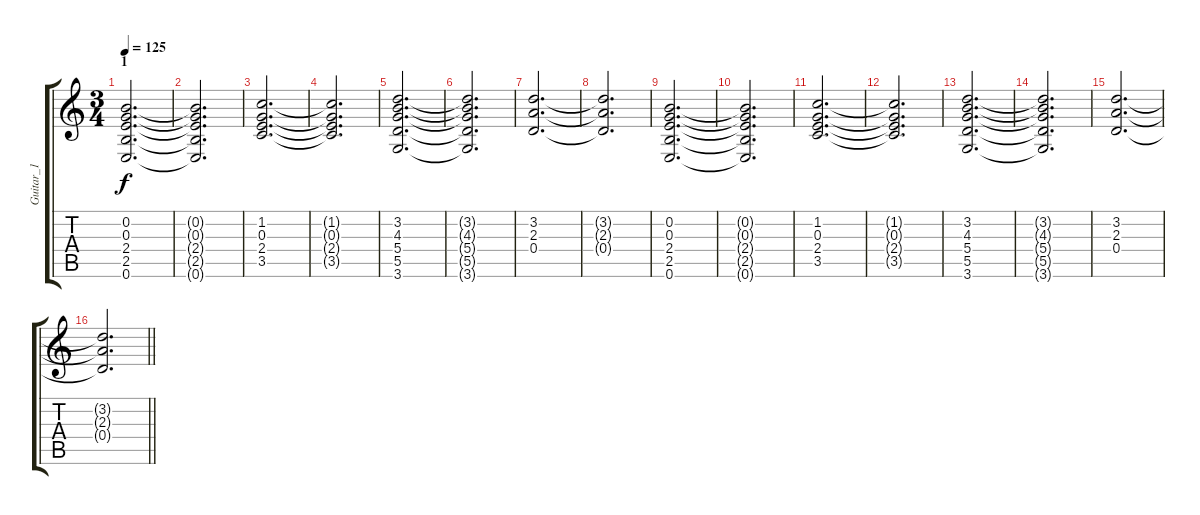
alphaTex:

\track ("Guitar_1" "Guitar_1") {instrument acousticguitarsteel}
\staff {score tabs}
\tuning (E4 B3 G3 D3 A2 E2) {hide}
\ts (3 4)
\section ("" "1")
\tempo 125
\clef g2
\ks c
(0.2 0.3 2.4 2.5 0.6).2{d dy f} |
(0.2{t} 0.3{t} 2.4{t} 2.5{t} 0.6{t}).2{d} |
(1.2 0.3 2.4 3.5).2{d} |
(1.2{t} 0.3{t} 2.4{t} 3.5{t}).2{d} |
(3.2 4.3 5.4 5.5 3.6).2{d} |
(3.2{t} 4.3{t} 5.4{t} 5.5{t} 3.6{t}).2{d} |
(3.2 2.3 0.4).2{d} |
(3.2{t} 2.3{t} 0.4{t}).2{d} |
(0.2 0.3 2.4 2.5 0.6).2{d} |
(0.2{t} 0.3{t} 2.4{t} 2.5{t} 0.6{t}).2{d} |
(1.2 0.3 2.4 3.5).2{d} |
(1.2{t} 0.3{t} 2.4{t} 3.5{t}).2{d} |
(3.2 4.3 5.4 5.5 3.6).2{d} |
(3.2{t} 4.3{t} 5.4{t} 5.5{t} 3.6{t}).2{d} |
(3.2 2.3 0.4).2{d} |
\barLineRight lightlight
(3.2{t} 2.3{t} 0.4{t}).2{d}
